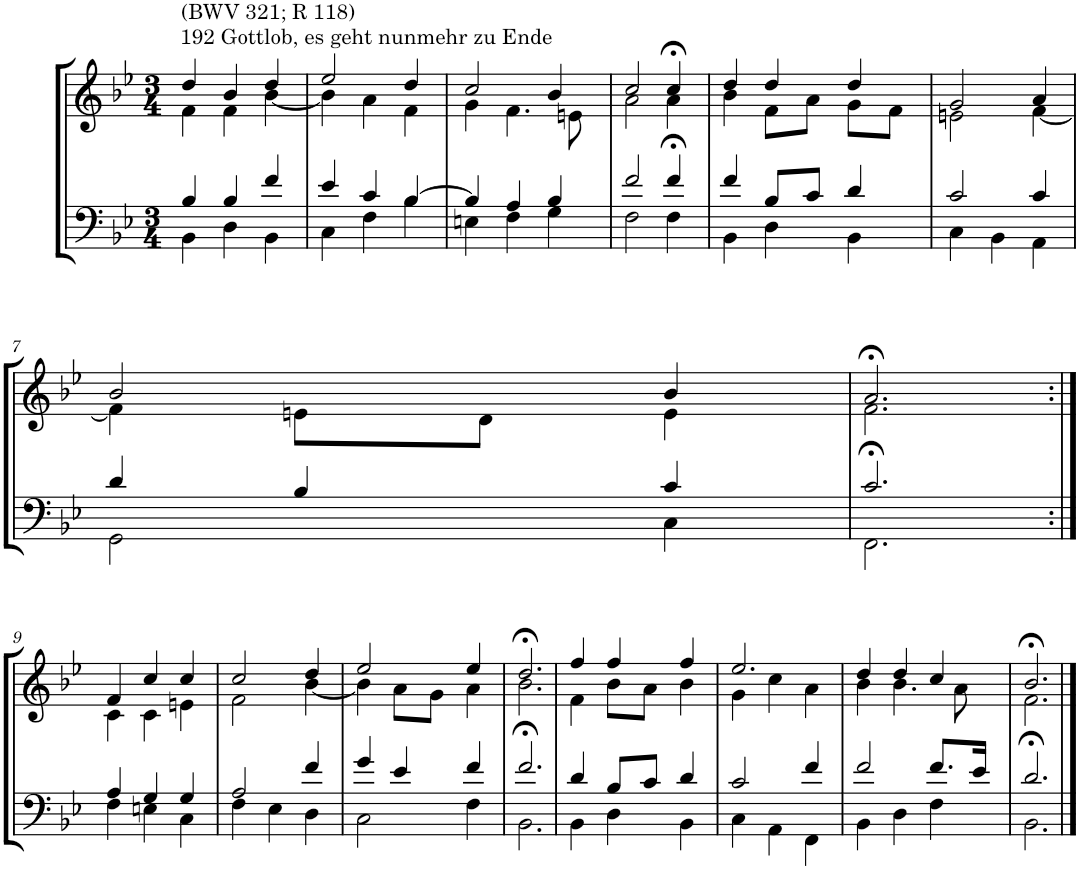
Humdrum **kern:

**kern	**kern
*part2	*part1
*staff2	*staff1
*I"Tenor/Baß	*I"Sopran/Alt
*clefF4	*clefG2
*k[b-e-]	*k[b-e-]
*M3/4	*M3/4
=1	=1
*^	*^
!	!	!LO:TX:a:t=192 Gottlob, es geht nunmehr zu Ende	!
!	!	!LO:TX:a:t=(BWV 321; R 118)	!
4B-/	4BB-\	4dd/	4f\
4B-/	4D\	4b-/	4f\
4f/	4BB-\	4dd/	[4b-\
=2	=2	=2	=2
4e-/	4C\	2ee-/	4b-\]
4c/	4F\	.	4a\
[4B-/	4B-\	4dd/	4f\
=3	=3	=3	=3
4B-/]	4En\	2cc/	4g\
4A/	4F\	.	4.f\
4B-/	4G\	4b-/	.
.	.	.	8en\
=4	=4	=4	=4
2f/	2F\	2cc/	2a\
4f/	4F>\	4cc>/	4a\
=5	=5	=5	=5
4f/	4BB-\	4dd/	4b-\
8B-/L	4D\	4dd/	8f\L
8c/J	.	.	8a\J
4d/	4BB-\	4dd/	8g\L
.	.	.	8f\J
=6	=6	=6	=6
2c/	4C\	2g/	2en\
.	4BB-\	.	.
4c/	4AA\	4a/	[4f\
!!LO:LB:g=z	!!
=7	=7	=7	=7
4d/	2GG\	2b-/	4f\]
4B-/	.	.	8en\L
.	.	.	8d\J
4c/	4C\	4b-/	4e\
=8	=8	=8	=8
2.c/	2.FF>\	2.a>/	2.f\
!!LO:LB:g=z	!!
=9:|!	=9:|!	=9:|!	=9:|!
4A/	4F\	4f/	4c\
4G/	4En\	4cc/	4c\
4G/	4C\	4cc/	4en\
=10	=10	=10	=10
2A/	4F\	2cc/	2f\
.	4E-\	.	.
4f/	4D\	4dd/	[4b-\
=11	=11	=11	=11
4g/	2C\	2ee-/	4b-\]
4e-/	.	.	8a\L
.	.	.	8g\J
4f/	4F\	4ee-/	4a\
=12	=12	=12	=12
2.f/	2.BB->\	2.dd>/	2.b-\
=13	=13	=13	=13
4d/	4BB-\	4ff/	4f\
8B-/L	4D\	4ff/	8b-\L
8c/J	.	.	8a\J
4d/	4BB-\	4ff/	4b-\
=14	=14	=14	=14
2c/	4C\	2.ee-/	4g\
.	4AA\	.	4cc\
4f/	4FF\	.	4a\
=15	=15	=15	=15
2f/	4BB-\	4dd/	4b-\
.	4D\	4dd/	4.b-\
8.f/L	4F\	4cc/	.
.	.	.	8a\
16e-/Jk	.	.	.
=16	=16	=16	=16
2.d/	2.BB->\	2.b->/	2.f\
*v	*v	*	*
*	*v	*v
==	==
*-	*-
